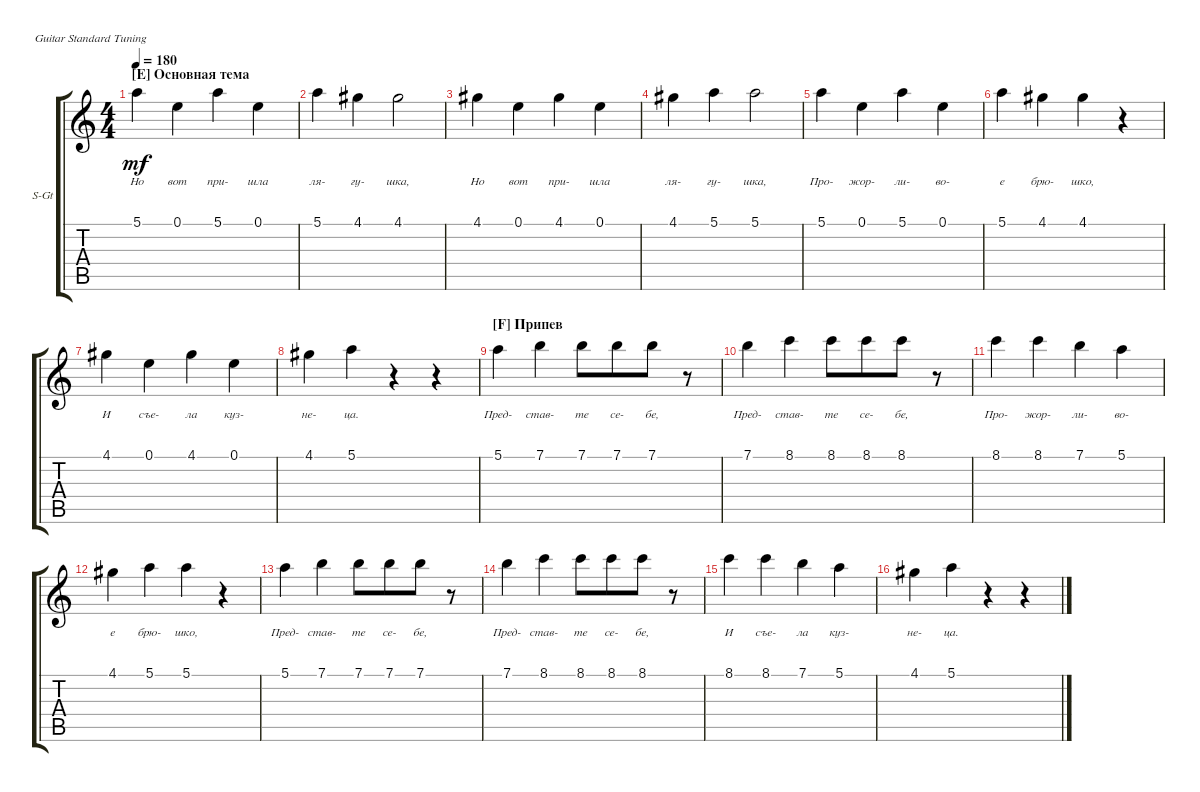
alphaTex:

\defaultSystemsLayout 4
\bracketExtendMode groupsimilarinstruments
\firstSystemTrackNameOrientation horizontal
\otherSystemsTrackNameOrientation horizontal
\track ("Steel Guitar" "S-Gt") {instrument acousticguitarsteel}
\staff {score tabs}
\tuning (E4 B3 G3 D3 A2 E2)
\ts (4 4)
\section ("E" "Основная тема")
\tempo 180
\clef g2
\ks c
5.1.4{lyrics (0 "Но") lyrics (1 "") lyrics (2 "") lyrics (3 "") lyrics (4 "") dy mf} 0.1.4{lyrics (0 "вот") lyrics (1 "") lyrics (2 "") lyrics (3 "") lyrics (4 "")} 5.1.4{lyrics (0 "при-") lyrics (1 "") lyrics (2 "") lyrics (3 "") lyrics (4 "")} 0.1.4{lyrics (0 "шла") lyrics (1 "") lyrics (2 "") lyrics (3 "") lyrics (4 "")} |
5.1.4{lyrics (0 "ля-") lyrics (1 "") lyrics (2 "") lyrics (3 "") lyrics (4 "")} 4.1.4{lyrics (0 "гу-") lyrics (1 "") lyrics (2 "") lyrics (3 "") lyrics (4 "")} 4.1.2{lyrics (0 "шка,") lyrics (1 "") lyrics (2 "") lyrics (3 "") lyrics (4 "")} |
4.1.4{lyrics (0 "Но") lyrics (1 "") lyrics (2 "") lyrics (3 "") lyrics (4 "")} 0.1.4{lyrics (0 "вот") lyrics (1 "") lyrics (2 "") lyrics (3 "") lyrics (4 "")} 4.1.4{lyrics (0 "при-") lyrics (1 "") lyrics (2 "") lyrics (3 "") lyrics (4 "")} 0.1.4{lyrics (0 "шла") lyrics (1 "") lyrics (2 "") lyrics (3 "") lyrics (4 "")} |
4.1.4{lyrics (0 "ля-") lyrics (1 "") lyrics (2 "") lyrics (3 "") lyrics (4 "")} 5.1.4{lyrics (0 "гу-") lyrics (1 "") lyrics (2 "") lyrics (3 "") lyrics (4 "")} 5.1.2{lyrics (0 "шка,") lyrics (1 "") lyrics (2 "") lyrics (3 "") lyrics (4 "")} |
5.1.4{lyrics (0 "Про-") lyrics (1 "") lyrics (2 "") lyrics (3 "") lyrics (4 "")} 0.1.4{lyrics (0 "жор-") lyrics (1 "") lyrics (2 "") lyrics (3 "") lyrics (4 "")} 5.1.4{lyrics (0 "ли-") lyrics (1 "") lyrics (2 "") lyrics (3 "") lyrics (4 "")} 0.1.4{lyrics (0 "во-") lyrics (1 "") lyrics (2 "") lyrics (3 "") lyrics (4 "")} |
5.1.4{lyrics (0 "е") lyrics (1 "") lyrics (2 "") lyrics (3 "") lyrics (4 "")} 4.1.4{lyrics (0 "брю-") lyrics (1 "") lyrics (2 "") lyrics (3 "") lyrics (4 "")} 4.1.4{lyrics (0 "шко,") lyrics (1 "") lyrics (2 "") lyrics (3 "") lyrics (4 "")} r.4 |
4.1.4{lyrics (0 "И") lyrics (1 "") lyrics (2 "") lyrics (3 "") lyrics (4 "")} 0.1.4{lyrics (0 "съе-") lyrics (1 "") lyrics (2 "") lyrics (3 "") lyrics (4 "")} 4.1.4{lyrics (0 "ла") lyrics (1 "") lyrics (2 "") lyrics (3 "") lyrics (4 "")} 0.1.4{lyrics (0 "куз-") lyrics (1 "") lyrics (2 "") lyrics (3 "") lyrics (4 "")} |
4.1.4{lyrics (0 "не-") lyrics (1 "") lyrics (2 "") lyrics (3 "") lyrics (4 "")} 5.1.4{lyrics (0 "ца.") lyrics (1 "") lyrics (2 "") lyrics (3 "") lyrics (4 "")} r.4 r.4 |
\section ("F" "Припев")
5.1.4{lyrics (0 "Пред-") lyrics (1 "") lyrics (2 "") lyrics (3 "") lyrics (4 "")} 7.1.4{lyrics (0 "став-") lyrics (1 "") lyrics (2 "") lyrics (3 "") lyrics (4 "")} 7.1.8{lyrics (0 "те") lyrics (1 "") lyrics (2 "") lyrics (3 "") lyrics (4 "") beam merge} 7.1.8{lyrics (0 "се-") lyrics (1 "") lyrics (2 "") lyrics (3 "") lyrics (4 "") beam merge} 7.1.8{lyrics (0 "бе,") lyrics (1 "") lyrics (2 "") lyrics (3 "") lyrics (4 "")} r.8 |
7.1.4{lyrics (0 "Пред-") lyrics (1 "") lyrics (2 "") lyrics (3 "") lyrics (4 "")} 8.1.4{lyrics (0 "став-") lyrics (1 "") lyrics (2 "") lyrics (3 "") lyrics (4 "")} 8.1.8{lyrics (0 "те") lyrics (1 "") lyrics (2 "") lyrics (3 "") lyrics (4 "") beam merge} 8.1.8{lyrics (0 "се-") lyrics (1 "") lyrics (2 "") lyrics (3 "") lyrics (4 "") beam merge} 8.1.8{lyrics (0 "бе,") lyrics (1 "") lyrics (2 "") lyrics (3 "") lyrics (4 "")} r.8 |
8.1.4{lyrics (0 "Про-") lyrics (1 "") lyrics (2 "") lyrics (3 "") lyrics (4 "")} 8.1.4{lyrics (0 "жор-") lyrics (1 "") lyrics (2 "") lyrics (3 "") lyrics (4 "")} 7.1.4{lyrics (0 "ли-") lyrics (1 "") lyrics (2 "") lyrics (3 "") lyrics (4 "")} 5.1.4{lyrics (0 "во-") lyrics (1 "") lyrics (2 "") lyrics (3 "") lyrics (4 "")} |
4.1.4{lyrics (0 "е") lyrics (1 "") lyrics (2 "") lyrics (3 "") lyrics (4 "")} 5.1.4{lyrics (0 "брю-") lyrics (1 "") lyrics (2 "") lyrics (3 "") lyrics (4 "")} 5.1.4{lyrics (0 "шко,") lyrics (1 "") lyrics (2 "") lyrics (3 "") lyrics (4 "")} r.4 |
5.1.4{lyrics (0 "Пред-") lyrics (1 "") lyrics (2 "") lyrics (3 "") lyrics (4 "")} 7.1.4{lyrics (0 "став-") lyrics (1 "") lyrics (2 "") lyrics (3 "") lyrics (4 "")} 7.1.8{lyrics (0 "те") lyrics (1 "") lyrics (2 "") lyrics (3 "") lyrics (4 "") beam merge} 7.1.8{lyrics (0 "се-") lyrics (1 "") lyrics (2 "") lyrics (3 "") lyrics (4 "") beam merge} 7.1.8{lyrics (0 "бе,") lyrics (1 "") lyrics (2 "") lyrics (3 "") lyrics (4 "")} r.8 |
7.1.4{lyrics (0 "Пред-") lyrics (1 "") lyrics (2 "") lyrics (3 "") lyrics (4 "")} 8.1.4{lyrics (0 "став-") lyrics (1 "") lyrics (2 "") lyrics (3 "") lyrics (4 "")} 8.1.8{lyrics (0 "те") lyrics (1 "") lyrics (2 "") lyrics (3 "") lyrics (4 "") beam merge} 8.1.8{lyrics (0 "се-") lyrics (1 "") lyrics (2 "") lyrics (3 "") lyrics (4 "") beam merge} 8.1.8{lyrics (0 "бе,") lyrics (1 "") lyrics (2 "") lyrics (3 "") lyrics (4 "")} r.8 |
8.1.4{lyrics (0 "И") lyrics (1 "") lyrics (2 "") lyrics (3 "") lyrics (4 "")} 8.1.4{lyrics (0 "съе-") lyrics (1 "") lyrics (2 "") lyrics (3 "") lyrics (4 "")} 7.1.4{lyrics (0 "ла") lyrics (1 "") lyrics (2 "") lyrics (3 "") lyrics (4 "")} 5.1.4{lyrics (0 "куз-") lyrics (1 "") lyrics (2 "") lyrics (3 "") lyrics (4 "")} |
4.1.4{lyrics (0 "не-") lyrics (1 "") lyrics (2 "") lyrics (3 "") lyrics (4 "")} 5.1.4{lyrics (0 "ца.") lyrics (1 "") lyrics (2 "") lyrics (3 "") lyrics (4 "")} r.4 r.4
